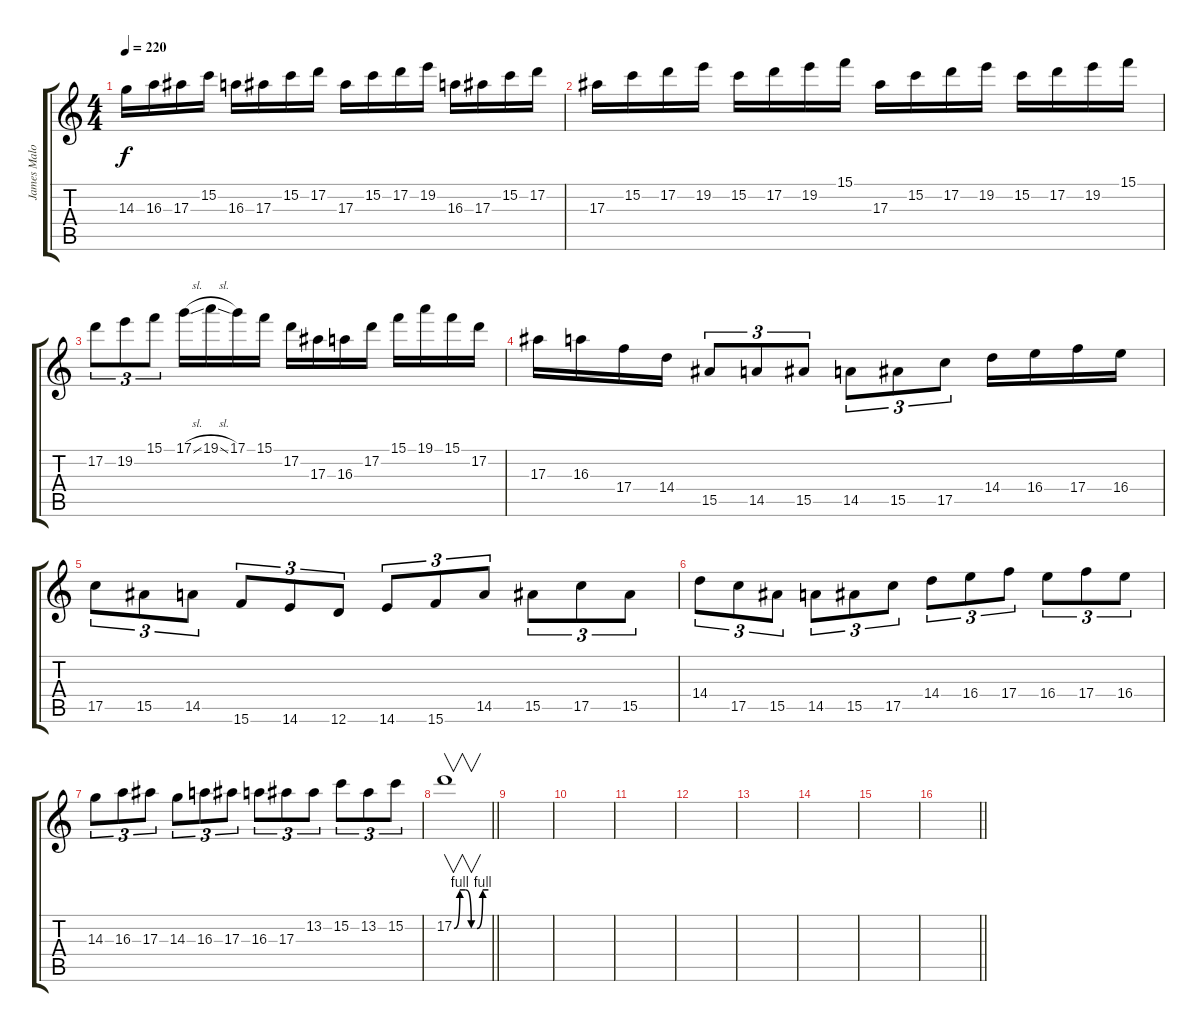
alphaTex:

\track ("James Malone Lead" "James Malo") {instrument distortionguitar}
\staff {score tabs}
\tuning (D4 A3 F3 C3 G2 D2) {hide}
\ts (4 4)
\tempo 220
\clef g2
\ks c
14.3.16{dy f} 16.3.16 17.3.16 15.2.16 16.3.16 17.3.16 15.2.16 17.2.16 17.3.16 15.2.16 17.2.16 19.2.16 16.3.16 17.3.16 15.2.16 17.2.16 |
17.3.16 15.2.16 17.2.16 19.2.16 15.2.16 17.2.16 19.2.16 15.1.16 17.3.16 15.2.16 17.2.16 19.2.16 15.2.16 17.2.16 19.2.16 15.1.16 |
17.2.8{tu (3 2)} 19.2.8{tu (3 2)} 15.1.8{tu (3 2)} 17.1{sl}.16 19.1{sl}.16 17.1.16 15.1.16 17.2.16 17.3.16 16.3.16 17.2.16 15.1.16 19.1.16 15.1.16 17.2.16 |
17.3.16 16.3.16 17.4.16 14.4.16 15.5.8{tu (3 2)} 14.5.8{tu (3 2)} 15.5.8{tu (3 2)} 14.5.8{tu (3 2)} 15.5.8{tu (3 2)} 17.5.8{tu (3 2)} 14.4.16 16.4.16 17.4.16 16.4.16 |
17.5.8{tu (3 2)} 15.5.8{tu (3 2)} 14.5.8{tu (3 2)} 15.6.8{tu (3 2)} 14.6.8{tu (3 2)} 12.6.8{tu (3 2)} 14.6.8{tu (3 2)} 15.6.8{tu (3 2)} 14.5.8{tu (3 2)} 15.5.8{tu (3 2)} 17.5.8{tu (3 2)} 15.5.8{tu (3 2)} |
14.4.8{tu (3 2)} 17.5.8{tu (3 2)} 15.5.8{tu (3 2)} 14.5.8{tu (3 2)} 15.5.8{tu (3 2)} 17.5.8{tu (3 2)} 14.4.8{tu (3 2)} 16.4.8{tu (3 2)} 17.4.8{tu (3 2)} 16.4.8{tu (3 2)} 17.4.8{tu (3 2)} 16.4.8{tu (3 2)} |
14.3.8{tu (3 2)} 16.3.8{tu (3 2)} 17.3.8{tu (3 2)} 14.3.8{tu (3 2)} 16.3.8{tu (3 2)} 17.3.8{tu (3 2)} 16.3.8{tu (3 2)} 17.3.8{tu (3 2)} 13.2.8{tu (3 2)} 15.2.8{tu (3 2)} 13.2.8{tu (3 2)} 15.2.8{tu (3 2)} |
\barLineRight lightlight
17.2{be (custom 0 0 10 4 20 4 30 0 40 0 50 4 60 4)}.1{v} |
|
|
|
|
|
|
|
\barLineRight lightlight
